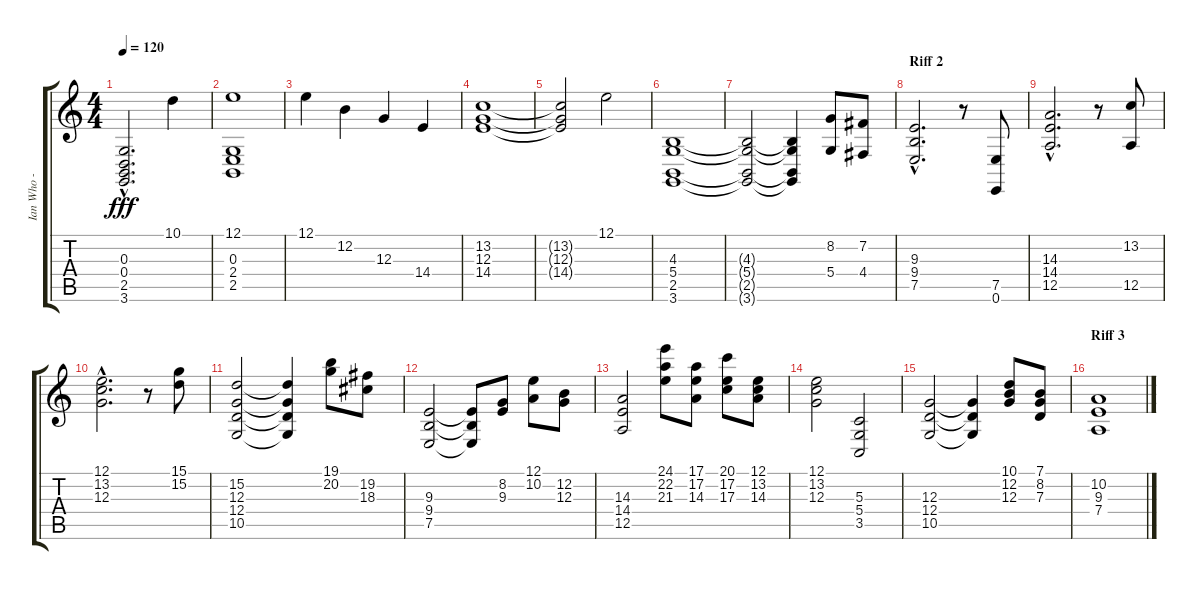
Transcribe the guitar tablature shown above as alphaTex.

\track ("Ian Who - Piano" "Ian Who - ") {instrument acousticgrandpiano}
\staff {score tabs}
\tuning (E4 B3 G3 D3 A2 E2) {hide}
\ts (4 4)
\tempo 120
\clef g2
\ks c
(0.3{hac t} 0.4{hac t} 2.5{hac t} 3.6{hac t}).2{d dy fff} 10.1.4 |
(12.1 0.3 2.4 2.5).1 |
12.1.4 12.2.4 12.3.4 14.4.4 |
(13.2 12.3 14.4).1 |
(13.2{t} 12.3{t} 14.4{t}).2 12.1.2 |
(4.3 5.4 2.5 3.6).1 |
(4.3{t} 5.4{t} 2.5{t} 3.6{t}).2 (4.3{t} 5.4{t} 2.5{t} 3.6{t}).4 (8.2 5.4).8 (7.2 4.4).8 |
\section ("" "Riff 2")
(9.3{hac} 9.4{hac} 7.5{hac}).2{d} r.8 (7.5 0.6).8 |
(14.3{hac} 14.4{hac} 12.5{hac}).2{d} r.8 (13.2 12.5).8 |
(12.1{hac} 13.2{hac} 12.3{hac}).2{d} r.8 (15.1 15.2).8 |
(15.2 12.3 12.4 10.5).2 (15.2{t} 12.3{t} 12.4{t} 10.5{t}).4 (19.1 20.2).8 (19.2 18.3).8 |
(9.3 9.4 7.5).2 (9.3{t} 9.4{t} 7.5{t}).8 (8.2 9.3).8 (12.1 10.2).8 (12.2 12.3).8 |
(14.3 14.4 12.5).2 (24.1 22.2 21.3).8 (17.1 17.2 14.3).8 (20.1 17.2 17.3).8 (12.1 13.2 14.3).8 |
(12.1 13.2 12.3).2 (5.3 5.4 3.5).2 |
(12.3 12.4 10.5).2 (12.3{t} 12.4{t} 10.5{t}).4 (10.1 12.2 12.3).8 (7.1 8.2 7.3).8 |
\section ("" "Riff 3")
(10.2 9.3 7.4).1
